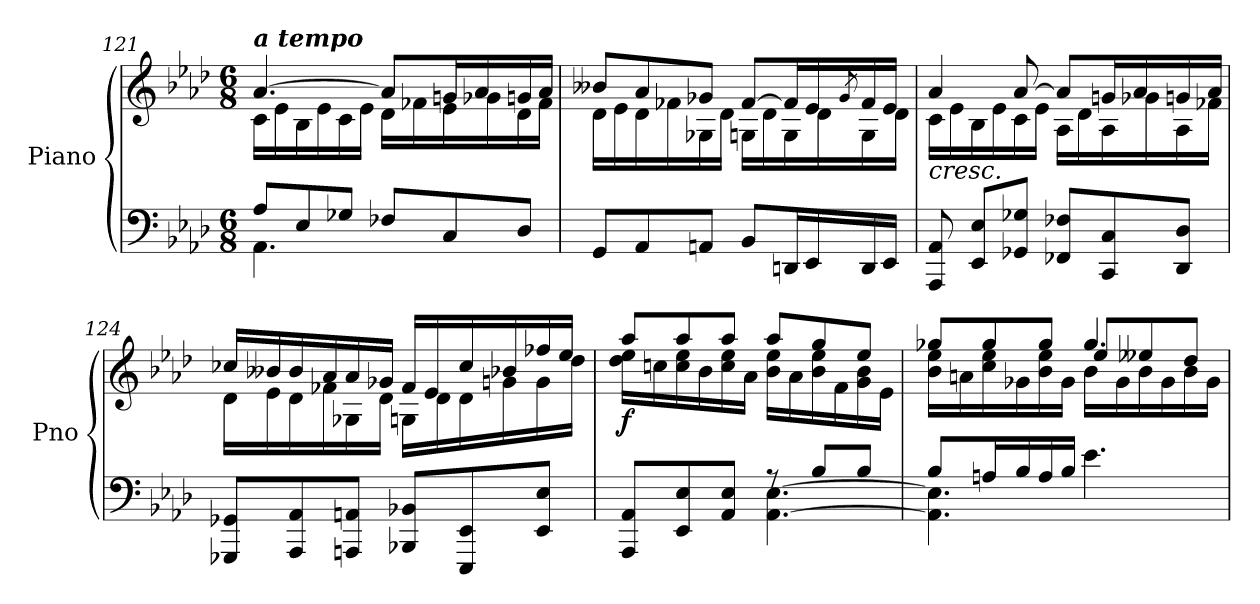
**kern	**kern	**dynam
*part1	*part1	*part1
*staff2	*staff1	*staff1/2
*I"Piano	*	*
*I'Pno	*	*
*clefF4	*clefG2	*
*k[b-e-a-d-]	*k[b-e-a-d-]	*
*M6/8	*M6/8	*
=121	=121	=121
*^	*^	*
!	!	!LO:TX:a:Bi:t=a tempo	!	!
8A-/L	4.AA-\	[4.a-/	16c\LL	.
.	.	.	16e-\	.
8E-/	.	.	16B-\	.
.	.	.	16e-\	.
8G-X/J	.	.	16c\	.
.	.	.	16e-\JJ	.
8F-X/L	4.rGGyy	8a-/L]	16d-\LL	.
.	.	.	16f-X\	.
8C/	.	16gn/L	16e-\	.
.	.	16a-/	16g-X\	.
8D-/J	.	16gn/	16d-\	.
.	.	16a-/JJ	16f-\JJ	.
*v	*v	*	*	*
!!LO:LB:g=z	!!
=122	=122	=122	=122
8GG/L	8b--X/L	16d-\LL	.
.	.	16e-\	.
8AA-/	8a-/	16d-\	.
.	.	16f-X\	.
8AAn/J	8g-X/J	16G-X\	.
.	.	16d-\JJ	.
8BB-/L	[8f-/L	16Gn\LL	.
.	.	16d-\	.
16DDn/L	16f-/L]	16G\	.
16EE-/	16e-/	16d-\	.
.	8qg-/	.	.
16DD/	16f-/	16G\	.
16EE-/JJ	16e-/JJ	16d-\JJ	.
=123	=123	=123	=123
!LO:TX:a:i:t=cresc.	!	!	!
8AAA-/ 8AA-/	4a-/	16c\LL	.
.	.	16e-\	.
8EE-/ 8E-/L	.	16B-\	.
.	.	16e-\	.
8GG-X/ 8G-X/J	[8a-/	16c\	.
.	.	16e-\JJ	.
8FF-X/ 8F-X/L	8a-/L]	16A-\LL	.
.	.	16d-\	.
8CC/ 8C/	16gn/L	16A-\	.
.	16a-/	16g-X\	.
8DD-/ 8D-/J	16gn/	16A-\	.
.	16a-/JJ	16f-X\JJ	.
=124	=124	=124	=124
8GGG-X/ 8GG-X/L	16cc-X/LL	16d-\LL	.
.	16b--X/	16e-\	.
8AAA-/ 8AA-/	16b--/	16d-\	.
.	16a-/	16f-X\	.
8AAAn/ 8AAn/J	16a-/	16G-X\	.
.	16g-X/JJ	16d-\JJ	.
8BBB-X/ 8BB-X/L	16f-/LL	16Gn\LL	.
.	16e-/	16d-\	.
8EEE-/ 8EE-/	16cc-/	16d-\	.
.	16b-X/	16gn\	.
8EE-/ 8E-/J	16ff-X/	16g\	.
.	16ee-/JJ	16dd-\JJ	.
!!LO:PB:g=z	!!
=125	=125	=125	=125
*^	*	*	*
!	!	!	!	!LO:DY:b
8AAA-/ 8AA-/L	4.rAyy	8aa-/L	16dd-\ 16ee-\LL	f
.	.	.	16ccn\	.
8EE-/ 8E-/	.	8aa-/	16cc\ 16ee-\	.
.	.	.	16b-\	.
8AA-/ 8E-/J	.	8aa-/J	16cc\ 16ee-\	.
.	.	.	16a-\JJ	.
[4.AA-\ [4.E-\	8rA	8aa-/L	16b-\ 16ee-\LL	.
.	.	.	16a-\	.
.	8B-/L	8gg/	16b-\ 16ee-\	.
.	.	.	16f\	.
.	8B-/J	8ee-/J	16g\ 16b-\	.
.	.	.	16e-\JJ	.
=126	=126	=126	=126	=126
*	*	*	*^	*
4.AA-\] 4.E-\]	8B-/L	8gg-X/L	4.rFyy	16b-\ 16ee-\LL	.
.	.	.	.	16an\	.
.	16An/L	8gg-/	.	16cc\ 16ee-\	.
.	16B-/	.	.	16g-X\	.
.	16A/	8gg-/J	.	16b-\ 16ee-\	.
.	16B-/JJ	.	.	16g-\JJ	.
4.e-\	4.rFFFyy	4.gg-/	8ee-/L	16b-\LL	.
.	.	.	.	16g-\	.
.	.	.	8ee--X/	16b-\	.
.	.	.	.	16g-\	.
.	.	.	8dd-/J	16b-\	.
.	.	.	.	16g-\JJ	.
*v	*v	*	*	*	*
*	*v	*v	*v	*
=	=	=
*-	*-	*-
